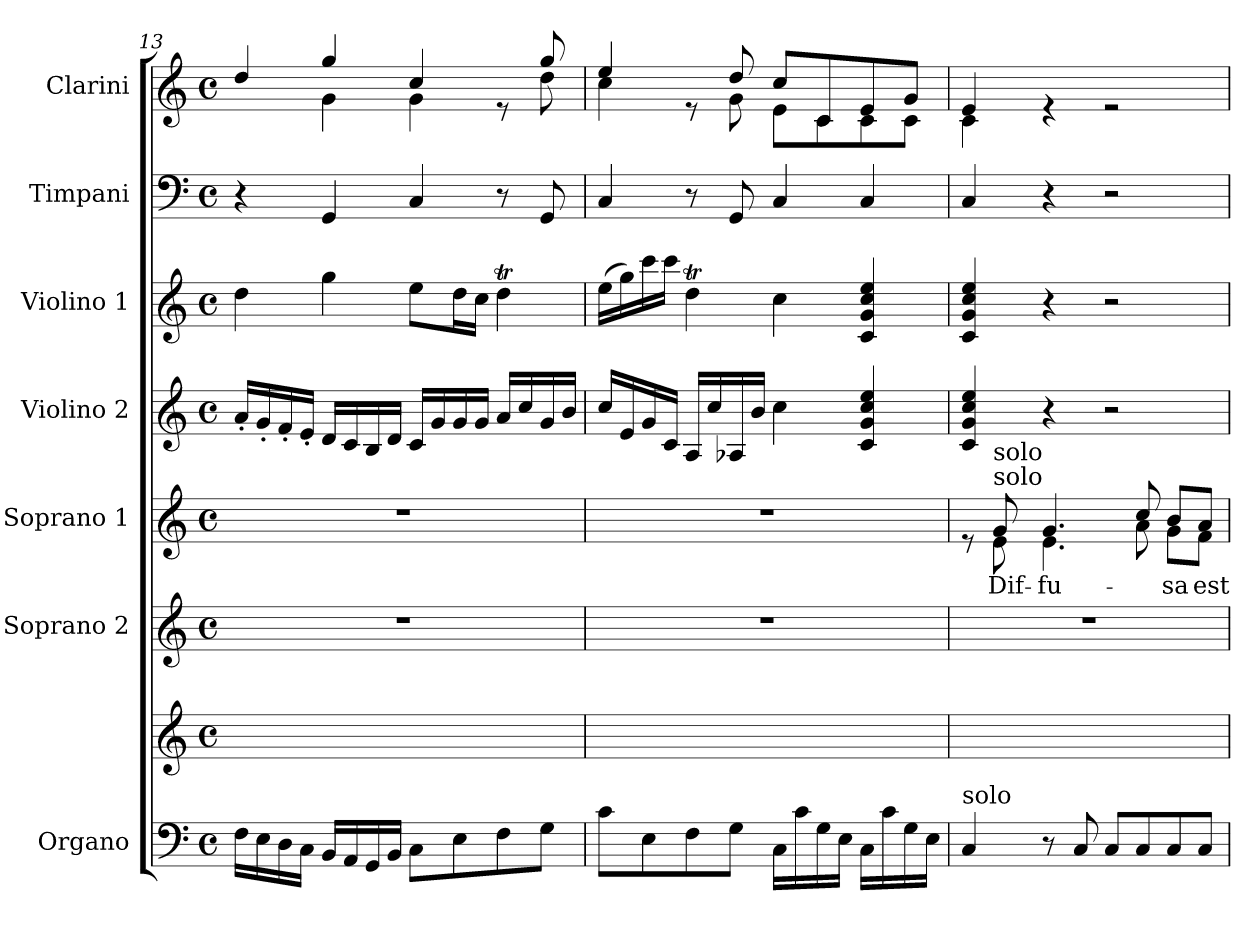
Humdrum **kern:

**kern	**kern	**kern	**kern	**text	**kern	**kern	**kern	**kern
*part7	*part7	*part6	*part5	*part5	*part4	*part3	*part2	*part1
*staff8	*staff7	*staff6	*staff5	*staff5	*staff4	*staff3	*staff2	*staff1
*I"Organo	*	*I"Soprano 2	*I"Soprano 1	*	*I"Violino 2	*I"Violino 1	*I"Timpani	*I"Clarini
*	*	*	*	*	*I'Vln	*I'Vln	*I'Timp	*I'C
*clefF4	*clefG2	*clefG2	*clefG2	*	*clefG2	*clefG2	*clefF4	*clefG2
*k[]	*k[]	*k[]	*k[]	*	*k[]	*k[]	*k[]	*k[]
*M4/4	*M4/4	*M4/4	*M4/4	*	*M4/4	*M4/4	*M4/4	*M4/4
*met(c)	*met(c)	*met(c)	*met(c)	*	*met(c)	*met(c)	*met(c)	*met(c)
=13	=13	=13	=13	=13	=13	=13	=13	=13
*	*	*	*	*	*	*	*	*^
16F\LL	1ryy	1r	1r	.	16a'/LL	4dd\	4r	4dd/	4ryy
16E\	.	.	.	.	16g'/	.	.	.	.
16D\	.	.	.	.	16f'/	.	.	.	.
16C\JJ	.	.	.	.	16e'/JJ	.	.	.	.
16BB/LL	.	.	.	.	16d/LL	4gg\	4GG/	4gg/	4g\
16AA/	.	.	.	.	16c/	.	.	.	.
16GG/	.	.	.	.	16B/	.	.	.	.
16BB/JJ	.	.	.	.	16d/JJ	.	.	.	.
8C\L	.	.	.	.	16c/LL	8ee\L	4C/	4cc/	4g\
.	.	.	.	.	16g/	.	.	.	.
8E\	.	.	.	.	16g/	16dd\L	.	.	.
.	.	.	.	.	16g/JJ	16cc\JJ	.	.	.
8F\	.	.	.	.	16a/LL	4ddT\	8r	8re	8ryy
.	.	.	.	.	16cc/	.	.	.	.
8G\J	.	.	.	.	16g/	.	8GG/	8gg/	8dd\
.	.	.	.	.	16b/JJ	.	.	.	.
!!LO:LB:g=z	!!
=14	=14	=14	=14	=14	=14	=14	=14	=14	=14
8c\L	1ryy	1r	1r	.	16cc/LL	(16ee\LL	4C/	4ee/	4cc\
.	.	.	.	.	16e/	16gg\)	.	.	.
8E\	.	.	.	.	16g/	16ccc\	.	.	.
.	.	.	.	.	16c/JJ	16ccc\JJ	.	.	.
8F\	.	.	.	.	16A/LL	4ddT\	8r	8re	8ryy
.	.	.	.	.	16cc/	.	.	.	.
8G\J	.	.	.	.	16A-X/	.	8GG/	8dd/	8g\
.	.	.	.	.	16b/JJ	.	.	.	.
16C\LL	.	.	.	.	4cc\	4cc\	4C/	8cc/L	8e\L
16c\	.	.	.	.	.	.	.	.	.
16G\	.	.	.	.	.	.	.	8c/	8c\
16E\JJ	.	.	.	.	.	.	.	.	.
16C\LL	.	.	.	.	4c/ 4g/ 4cc/ 4ee/	4c/ 4g/ 4cc/ 4ee/	4C/	8e/	8c\
16c\	.	.	.	.	.	.	.	.	.
16G\	.	.	.	.	.	.	.	8g/J	8c\J
16E\JJ	.	.	.	.	.	.	.	.	.
=15	=15	=15	=15	=15	=15	=15	=15	=15	=15
*	*	*	*^	*	*	*	*	*	*
!LO:TX:a:t=solo	!	!	!	!	!	!	!	!	!	!
4C/	1ryy	1r	8re	8ryy	.	4c/ 4g/ 4cc/ 4ee/	4c/ 4g/ 4cc/ 4ee/	4C/	4e/	4c\
!	!	!	!LO:TX:a:t=solo	!	!	!	!	!	!	!
!	!	!	!LO:TX:a:t=solo	!	!	!	!	!	!	!
!	!	!	!	!	!LO:LY:b	!	!	!	!	!
.	.	.	8g/	8e\	Dif-	.	.	.	.	.
!	!	!	!	!	!LO:LY:b	!	!	!	!	!
8r	.	.	4.g/	4.e\	-fu-	4r	4r	4r	4re	2.ryy
8C/	.	.	.	.	.	.	.	.	.	.
8C/L	.	.	.	.	.	2r	2r	2r	2re	.
8C/	.	.	8cc/	8a\	.	.	.	.	.	.
!	!	!	!	!	!LO:LY:b	!	!	!	!	!
8C/	.	.	8b/L	8g\L	-sa	.	.	.	.	.
!	!	!	!	!	!LO:LY:b	!	!	!	!	!
8C/J	.	.	8a/J	8f\J	est	.	.	.	.	.
*	*	*	*v	*v	*	*	*	*	*v	*v
=	=	=	=	=	=	=	=	=
*-	*-	*-	*-	*-	*-	*-	*-	*-
